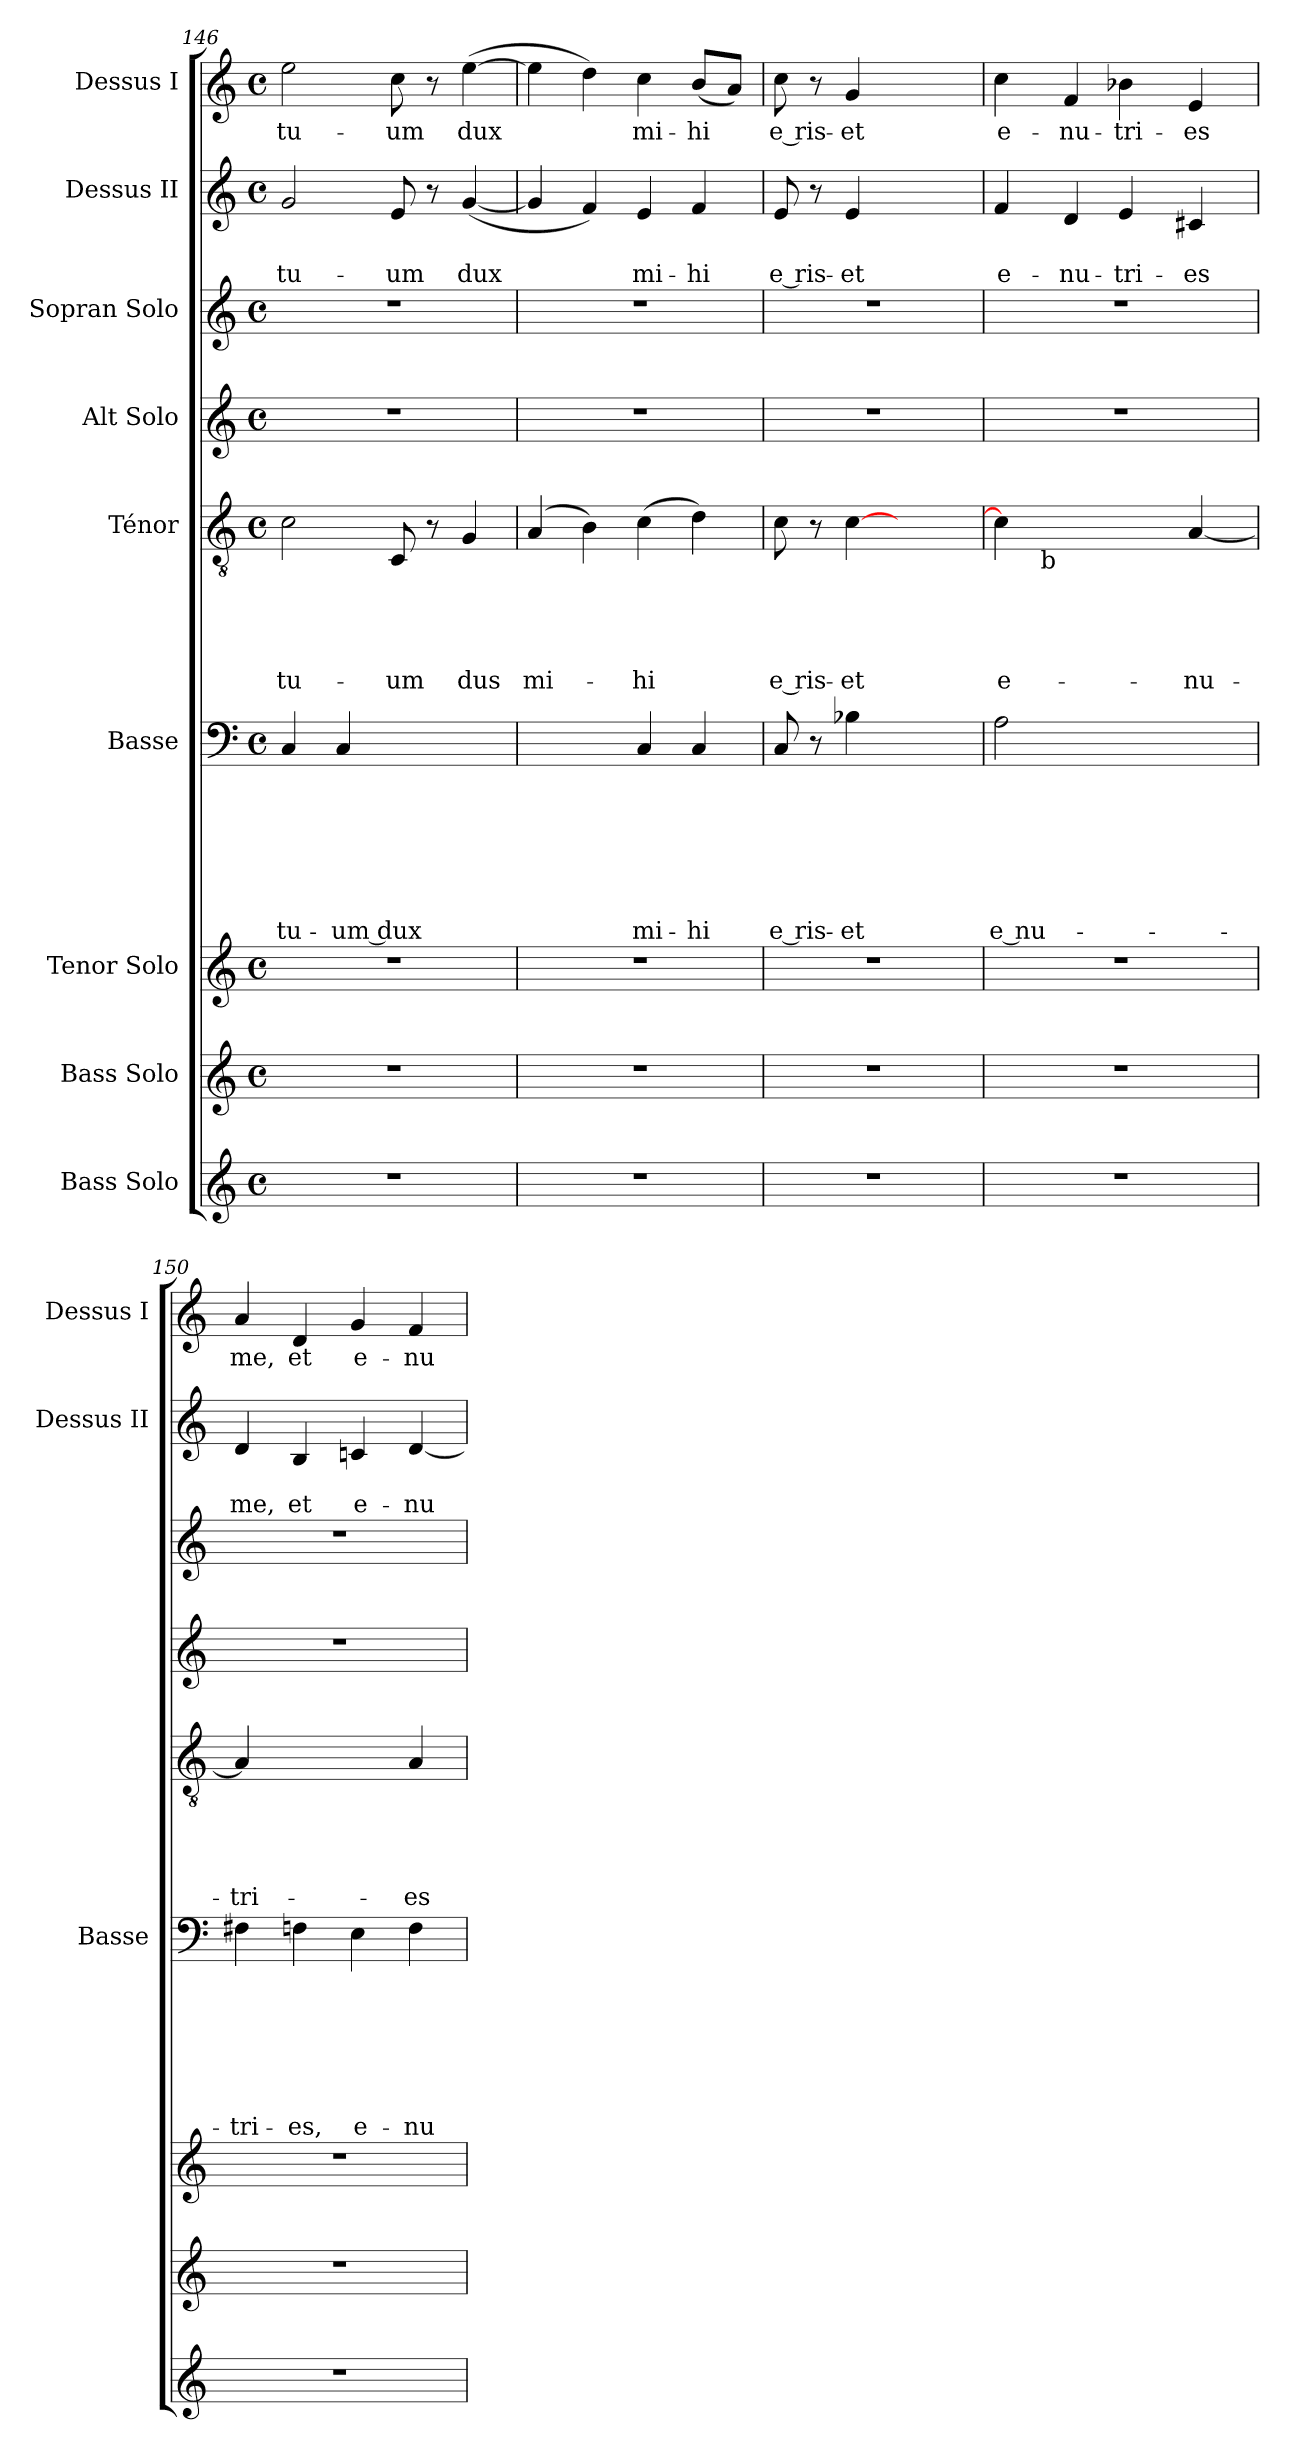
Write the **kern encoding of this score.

**kern	**kern	**kern	**kern	**text	**text	**text	**text	**text	**text	**text	**kern	**text	**text	**text	**text	**text	**kern	**kern	**kern	**text	**text	**kern	**text
*part9	*part8	*part7	*part6	*part6	*part6	*part6	*part6	*part6	*part6	*part6	*part5	*part5	*part5	*part5	*part5	*part5	*part4	*part3	*part2	*part2	*part2	*part1	*part1
*staff9	*staff8	*staff7	*staff6	*staff6	*staff6	*staff6	*staff6	*staff6	*staff6	*staff6	*staff5	*staff5	*staff5	*staff5	*staff5	*staff5	*staff4	*staff3	*staff2	*staff2	*staff2	*staff1	*staff1
*I"Bass Solo	*I"Bass Solo	*I"Tenor Solo	*I"Basse	*	*	*	*	*	*	*	*I"Ténor	*	*	*	*	*	*I"Alt Solo	*I"Sopran Solo	*I"Dessus II	*	*	*I"Dessus I	*
*	*	*	*I'Basse	*	*	*	*	*	*	*	*	*	*	*	*	*	*	*	*I'Dessus II	*	*	*I'Dessus I	*
*clefG2	*clefG2	*clefG2	*clefF4	*	*	*	*	*	*	*	*clefGv2	*	*	*	*	*	*clefG2	*clefG2	*clefG2	*	*	*clefG2	*
*ITrd7c12	*	*	*	*	*	*	*	*	*	*	*	*	*	*	*	*	*	*	*	*	*	*	*
*k[]	*k[]	*k[]	*k[]	*	*	*	*	*	*	*	*k[]	*	*	*	*	*	*k[]	*k[]	*k[]	*	*	*k[]	*
*C:	*C:	*C:	*C:	*	*	*	*	*	*	*	*C:	*	*	*	*	*	*C:	*C:	*C:	*	*	*C:	*
*M4/4	*M4/4	*M4/4	*M4/4	*	*	*	*	*	*	*	*M4/4	*	*	*	*	*	*M4/4	*M4/4	*M4/4	*	*	*M4/4	*
*met(c)	*met(c)	*met(c)	*met(c)	*	*	*	*	*	*	*	*met(c)	*	*	*	*	*	*met(c)	*met(c)	*met(c)	*	*	*met(c)	*
=146	=146	=146	=146	=146	=146	=146	=146	=146	=146	=146	=146	=146	=146	=146	=146	=146	=146	=146	=146	=146	=146	=146	=146
!	!	!	!	!	!	!	!	!	!	!LO:LY:b	!	!	!	!	!	!LO:LY:b	!	!	!	!	!LO:LY:b	!	!LO:LY:b
1r	1r	1r	4C/	.	.	.	.	.	.	tu-	2c\	.	.	.	.	tu-	1r	1r	2g/	.	tu-	2ee\	tu-
!	!	!	!	!	!	!	!	!	!	!LO:LY:b	!	!	!	!	!	!	!	!	!	!	!	!	!
.	.	.	4C/	.	.	.	.	.	.	-um dux	.	.	.	.	.	.	.	.	.	.	.	.	.
!	!	!	!	!	!	!	!	!	!	!	!	!	!	!	!	!LO:LY:b	!	!	!	!	!LO:LY:b	!	!LO:LY:b
.	.	.	2ryy	.	.	.	.	.	.	.	8C/	.	.	.	.	-um	.	.	8e/	.	-um	8cc\	-um
.	.	.	.	.	.	.	.	.	.	.	8r	.	.	.	.	.	.	.	8r	.	.	8r	.
!	!	!	!	!	!	!	!	!	!	!	!	!	!	!	!	!LO:LY:b	!	!	!	!	!LO:LY:b	!	!LO:LY:b
.	.	.	.	.	.	.	.	.	.	.	4G/	.	.	.	.	dus	.	.	(<[<4g/	.	dux	(>[>4ee\	dux
=147	=147	=147	=147	=147	=147	=147	=147	=147	=147	=147	=147	=147	=147	=147	=147	=147	=147	=147	=147	=147	=147	=147	=147
!	!	!	!	!	!	!	!	!	!	!	!	!	!	!	!	!LO:LY:b	!	!	!	!	!	!	!
1r	1r	1r	2ryy	.	.	.	.	.	.	.	(4A/	.	.	.	.	mi-	1r	1r	4g/]	.	.	4ee\]	.
.	.	.	.	.	.	.	.	.	.	.	4B\)	.	.	.	.	.	.	.	4f/)	.	.	4dd\)	.
!	!	!	!	!	!	!	!	!	!	!LO:LY:b	!	!	!	!	!	!LO:LY:b	!	!	!	!	!LO:LY:b	!	!LO:LY:b
.	.	.	4C/	.	.	.	.	.	.	mi-	(>4c\	.	.	.	.	-hi	.	.	4e/	.	mi-	4cc\	mi-
!	!	!	!	!	!	!	!	!	!	!LO:LY:b	!	!	!	!	!	!	!	!	!	!	!LO:LY:b	!	!LO:LY:b
.	.	.	4C/	.	.	.	.	.	.	-hi	4d\)	.	.	.	.	.	.	.	4f/	.	-hi	(<8b/L	-hi
.	.	.	.	.	.	.	.	.	.	.	.	.	.	.	.	.	.	.	.	.	.	8a/J)	.
=148	=148	=148	=148	=148	=148	=148	=148	=148	=148	=148	=148	=148	=148	=148	=148	=148	=148	=148	=148	=148	=148	=148	=148
!	!	!	!	!	!	!	!	!	!	!LO:LY:b:rj	!	!	!	!	!	!LO:LY:b:rj	!	!	!	!	!LO:LY:b:rj	!	!LO:LY:b:rj
1r	1r	1r	8C/	.	.	.	.	.	.	e ris-	8c\	.	.	.	.	e ris-	1r	1r	8e/	.	e ris-	8cc\	e ris-
.	.	.	8r	.	.	.	.	.	.	.	8r	.	.	.	.	.	.	.	8r	.	.	8r	.
!	!	!	!	!	!	!	!	!	!	!LO:LY:b	!	!	!	!	!	!LO:LY:b	!	!	!	!	!LO:LY:b	!	!LO:LY:b
.	.	.	4B-X\	.	.	.	.	.	.	-et	[>4c\	.	.	.	.	-et	.	.	4e/	.	-et	4g/	-et
.	.	.	2ryy	.	.	.	.	.	.	.	2ryy	.	.	.	.	.	.	.	2ryy	.	.	2ryy	.
=149	=149	=149	=149	=149	=149	=149	=149	=149	=149	=149	=149	=149	=149	=149	=149	=149	=149	=149	=149	=149	=149	=149	=149
!	!	!	!	!	!	!	!	!	!	!LO:LY:b	!	!	!	!	!	!LO:LY:b	!	!	!	!	!LO:LY:b	!	!LO:LY:b
*	*	*	*	*	*	*	*	*	*	*	*^	*	*	*	*	*	*	*	*	*	*	*	*
1r	1r	1r	2A\	.	.	.	.	.	.	e nu-	4c\]	8.ryy	.	.	.	.	e-	1r	1r	4f/	.	e-	4cc\	e-
!	!	!	!	!	!	!	!	!	!	!	!	!LO:TX:b:t=b	!	!	!	!	!	!	!	!	!	!	!	!
.	.	.	.	.	.	.	.	.	.	.	.	2ryy	.	.	.	.	.	.	.	.	.	.	.	.
!	!	!	!	!	!	!	!	!	!	!	!	!	!	!	!	!	!	!	!	!	!	!LO:LY:b	!	!LO:LY:b
.	.	.	.	.	.	.	.	.	.	.	2ryy	.	.	.	.	.	.	.	.	4d/	.	-nu-	4f/	-nu-
!	!	!	!	!	!	!	!	!	!	!	!	!	!	!	!	!	!	!	!	!	!	!LO:LY:b	!	!LO:LY:b
.	.	.	2ryy	.	.	.	.	.	.	.	.	.	.	.	.	.	.	.	.	4e/	.	-tri-	4b-X\	-tri-
.	.	.	.	.	.	.	.	.	.	.	.	4ryy	.	.	.	.	.	.	.	.	.	.	.	.
!	!	!	!	!	!	!	!	!	!	!	!	!	!	!	!	!	!LO:LY:b	!	!	!	!	!LO:LY:b	!	!LO:LY:b
.	.	.	.	.	.	.	.	.	.	.	[<4A/	.	.	.	.	.	-nu-	.	.	4c#X/	.	-es	4e/	-es
.	.	.	.	.	.	.	.	.	.	.	.	16ryy	.	.	.	.	.	.	.	.	.	.	.	.
=150	=150	=150	=150	=150	=150	=150	=150	=150	=150	=150	=150	=150	=150	=150	=150	=150	=150	=150	=150	=150	=150	=150	=150	=150
!	!	!	!	!	!	!	!	!	!	!LO:LY:b	!	!	!	!	!	!	!LO:LY:b	!	!	!	!	!LO:LY:b	!	!LO:LY:b
*	*	*	*	*	*	*	*	*	*	*	*v	*v	*	*	*	*	*	*	*	*	*	*	*	*
1r	1r	1r	4F#X\	.	.	.	.	.	.	-tri-	4A/]	.	.	.	.	-tri-	1r	1r	4d/	.	me,	4a/	me,
!	!	!	!	!	!	!	!	!	!	!LO:LY:b	!	!	!	!	!	!	!	!	!	!	!LO:LY:b	!	!LO:LY:b
.	.	.	4Fn\	.	.	.	.	.	.	-es,	2ryy	.	.	.	.	.	.	.	4B/	.	et	4d/	et
!	!	!	!	!	!	!	!	!	!	!LO:LY:b	!	!	!	!	!	!	!	!	!	!	!LO:LY:b	!	!LO:LY:b
.	.	.	4E\	.	.	.	.	.	.	e-	.	.	.	.	.	.	.	.	4cn/	.	e-	4g/	e-
!	!	!	!	!	!	!	!	!	!	!LO:LY:b	!	!	!	!	!	!LO:LY:b	!	!	!	!	!LO:LY:b	!	!LO:LY:b
.	.	.	4F\	.	.	.	.	.	.	-nu-	4A/	.	.	.	.	-es	.	.	[<4d/	.	-nu-	4f/	-nu-
=	=	=	=	=	=	=	=	=	=	=	=	=	=	=	=	=	=	=	=	=	=	=	=
*-	*-	*-	*-	*-	*-	*-	*-	*-	*-	*-	*-	*-	*-	*-	*-	*-	*-	*-	*-	*-	*-	*-	*-
